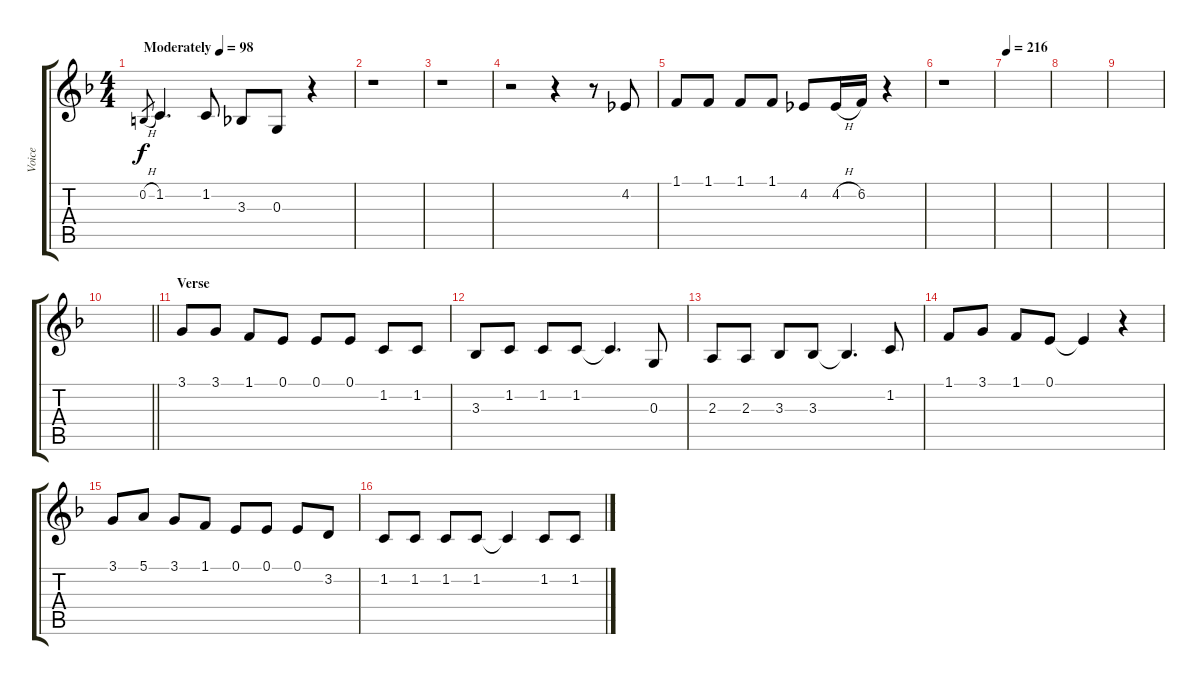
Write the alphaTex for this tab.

\track ("Voice" "Voice") {instrument cello}
\staff {score tabs}
\tuning (E4 B3 G3 D3 A2 E2) {hide}
\ts (4 4)
\tempo (98 "Moderately")
\clef g2
\ks f
0.2{h}.8{gr dy f instrument cello} 1.2.4{d} 1.2.8 3.3.8 0.3.8 r.4 |
r.1 |
r.1 |
r.2 r.4 r.8 4.2.8 |
1.1.8 1.1.8 1.1.8 1.1.8 4.2.8 4.2{h}.16 6.2.16 r.4 |
r.1 |
\tempo 216
|
|
|
\barLineRight lightlight
|
\section ("" "Verse")
3.1.8 3.1.8 1.1.8 0.1.8 0.1.8 0.1.8 1.2.8 1.2.8 |
3.3.8 1.2.8 1.2.8 1.2.8 1.2{t}.4{d} 0.3.8 |
2.3.8 2.3.8 3.3.8 3.3.8 3.3{t}.4{d} 1.2.8 |
1.1.8 3.1.8 1.1.8 0.1.8 0.1{t}.4 r.4 |
3.1.8 5.1.8 3.1.8 1.1.8 0.1.8 0.1.8 0.1.8 3.2.8 |
1.2.8 1.2.8 1.2.8 1.2.8 1.2{t}.4 1.2.8 1.2.8
